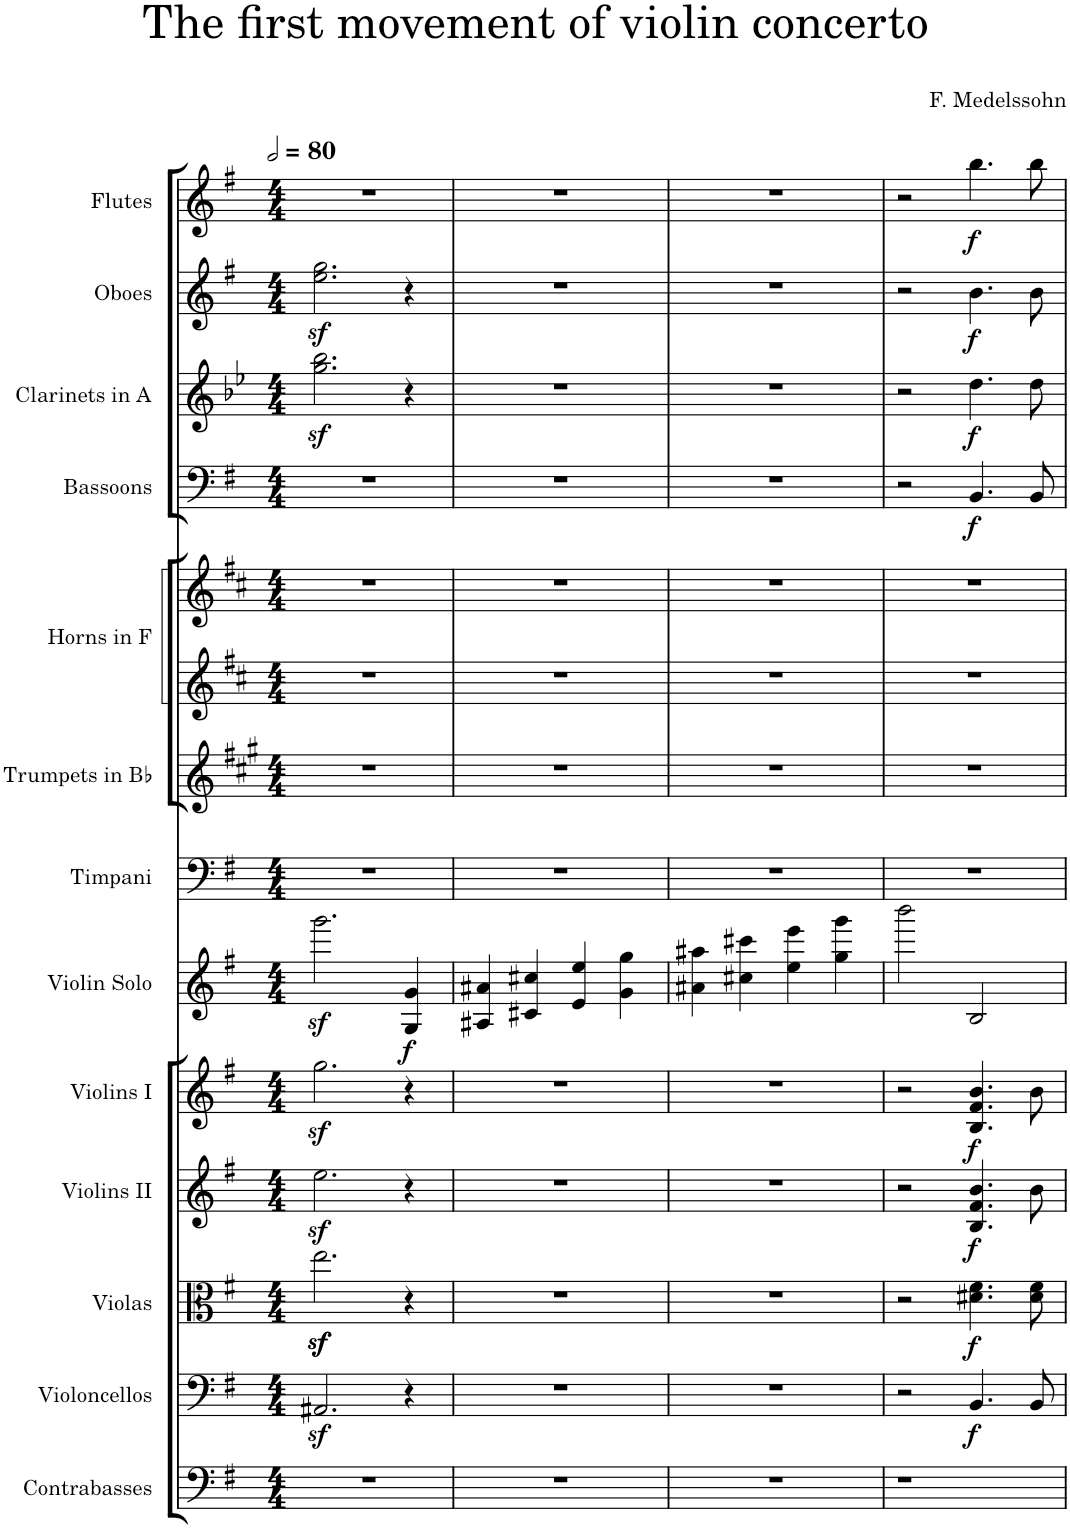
**kern	**kern	**dynam	**kern	**dynam	**kern	**dynam	**kern	**dynam	**kern	**dynam	**kern	**kern	**kern	**kern	**kern	**dynam	**kern	**dynam	**kern	**dynam	**kern	**dynam
*part13	*part12	*part12	*part11	*part11	*part10	*part10	*part9	*part9	*part8	*part8	*part7	*part6	*part5	*part5	*part4	*part4	*part3	*part3	*part2	*part2	*part1	*part1
*staff14	*staff13	*staff13	*staff12	*staff12	*staff11	*staff11	*staff10	*staff10	*staff9	*staff9	*staff8	*staff7	*staff6	*staff5	*staff4	*staff4	*staff3	*staff3	*staff2	*staff2	*staff1	*staff1
*I"Contrabasses	*I"Violoncellos	*	*I"Violas	*	*I"Violins II	*	*I"Violins I	*	*I"Violin Solo	*	*I"Timpani	*I"Trumpets in Bb	*I"Horns in F	*	*I"Bassoons	*	*I"Clarinets in A	*	*I"Oboes	*	*I"Flutes	*
*I'Cb.	*I'Vc.	*	*I'Vla.	*	*I'Vln. II	*	*I'Vln. I	*	*I'Vln.	*	*I'Timp.	*	*	*	*I'Bsn.	*	*	*	*I'Ob.	*	*I'Fl.	*
*clefF4	*clefF4	*	*clefC3	*	*clefG2	*	*clefG2	*	*clefG2	*	*clefF4	*clefG2	*clefG2	*clefG2	*clefF4	*	*clefG2	*	*clefG2	*	*clefG2	*
*Trd7c12	*	*	*	*	*	*	*	*	*	*	*	*Trd1c2	*Trd4c7	*Trd4c7	*	*	*Trd2c3	*	*	*	*	*
*k[f#]	*k[f#]	*	*k[f#]	*	*k[f#]	*	*k[f#]	*	*k[f#]	*	*k[f#]	*k[f#c#g#]	*k[f#c#]	*k[f#c#]	*k[f#]	*	*k[b-e-]	*	*k[f#]	*	*k[f#]	*
*M4/4	*M4/4	*	*M4/4	*	*M4/4	*	*M4/4	*	*M4/4	*	*M4/4	*M4/4	*M4/4	*M4/4	*M4/4	*	*M4/4	*	*M4/4	*	*M4/4	*
*MM160	*MM160	*	*MM160	*	*MM160	*	*MM160	*	*MM160	*	*MM160	*MM160	*MM160	*MM160	*MM160	*	*MM160	*	*MM160	*	*MM160	*
=1	=1	=1	=1	=1	=1	=1	=1	=1	=1	=1	=1	=1	=1	=1	=1	=1	=1	=1	=1	=1	=1	=1
1r	2.AA#Xz</	.	2.eez<\	.	2.eez<\	.	2.ggz<\	.	2.gggz<\	.	1r	1r	1r	1r	1r	.	2.gg\z< 2.bb-\z<	.	2.ee\z< 2.gg\z<	.	1r	.
!	!	!	!	!	!	!	!	!	!	!LO:DY:b	!	!	!	!	!	!	!	!	!	!	!	!
.	4r	.	4r	.	4r	.	4r	.	4G/ 4g/	f	.	.	.	.	.	.	4r	.	4r	.	.	.
=2	=2	=2	=2	=2	=2	=2	=2	=2	=2	=2	=2	=2	=2	=2	=2	=2	=2	=2	=2	=2	=2	=2
1r	1r	.	1r	.	1r	.	1r	.	4A#X/ 4a#X/	.	1r	1r	1r	1r	1r	.	1r	.	1r	.	1r	.
.	.	.	.	.	.	.	.	.	4c#X/ 4cc#X/	.	.	.	.	.	.	.	.	.	.	.	.	.
.	.	.	.	.	.	.	.	.	4e/ 4ee/	.	.	.	.	.	.	.	.	.	.	.	.	.
.	.	.	.	.	.	.	.	.	4g\ 4gg\	.	.	.	.	.	.	.	.	.	.	.	.	.
=3	=3	=3	=3	=3	=3	=3	=3	=3	=3	=3	=3	=3	=3	=3	=3	=3	=3	=3	=3	=3	=3	=3
1r	1r	.	1r	.	1r	.	1r	.	4a#X\ 4aa#X\	.	1r	1r	1r	1r	1r	.	1r	.	1r	.	1r	.
.	.	.	.	.	.	.	.	.	4cc#X\ 4ccc#X\	.	.	.	.	.	.	.	.	.	.	.	.	.
.	.	.	.	.	.	.	.	.	4ee\ 4eee\	.	.	.	.	.	.	.	.	.	.	.	.	.
.	.	.	.	.	.	.	.	.	4gg\ 4ggg\	.	.	.	.	.	.	.	.	.	.	.	.	.
=4	=4	=4	=4	=4	=4	=4	=4	=4	=4	=4	=4	=4	=4	=4	=4	=4	=4	=4	=4	=4	=4	=4
1r	2r	.	2r	.	2r	.	2r	.	2bbb\	.	1r	1r	1r	1r	2r	.	2r	.	2r	.	2r	.
!	!	!LO:DY:b	!	!LO:DY:b	!	!LO:DY:b	!	!LO:DY:b	!	!	!	!	!	!	!	!LO:DY:b	!	!LO:DY:b	!	!LO:DY:b	!	!LO:DY:b
.	4.BB/	f	4.d#X\ 4.f#\	f	4.B/ 4.f#/ 4.b/	f	4.B/ 4.f#/ 4.b/	f	2B/	.	.	.	.	.	4.BB/	f	4.dd\	f	4.b\	f	4.bb\	f
.	8BB/	.	8d#\ 8f#\	.	8b\	.	8b\	.	.	.	.	.	.	.	8BB/	.	8dd\	.	8b\	.	8bb\	.
=	=	=	=	=	=	=	=	=	=	=	=	=	=	=	=	=	=	=	=	=	=	=
*-	*-	*-	*-	*-	*-	*-	*-	*-	*-	*-	*-	*-	*-	*-	*-	*-	*-	*-	*-	*-	*-	*-
